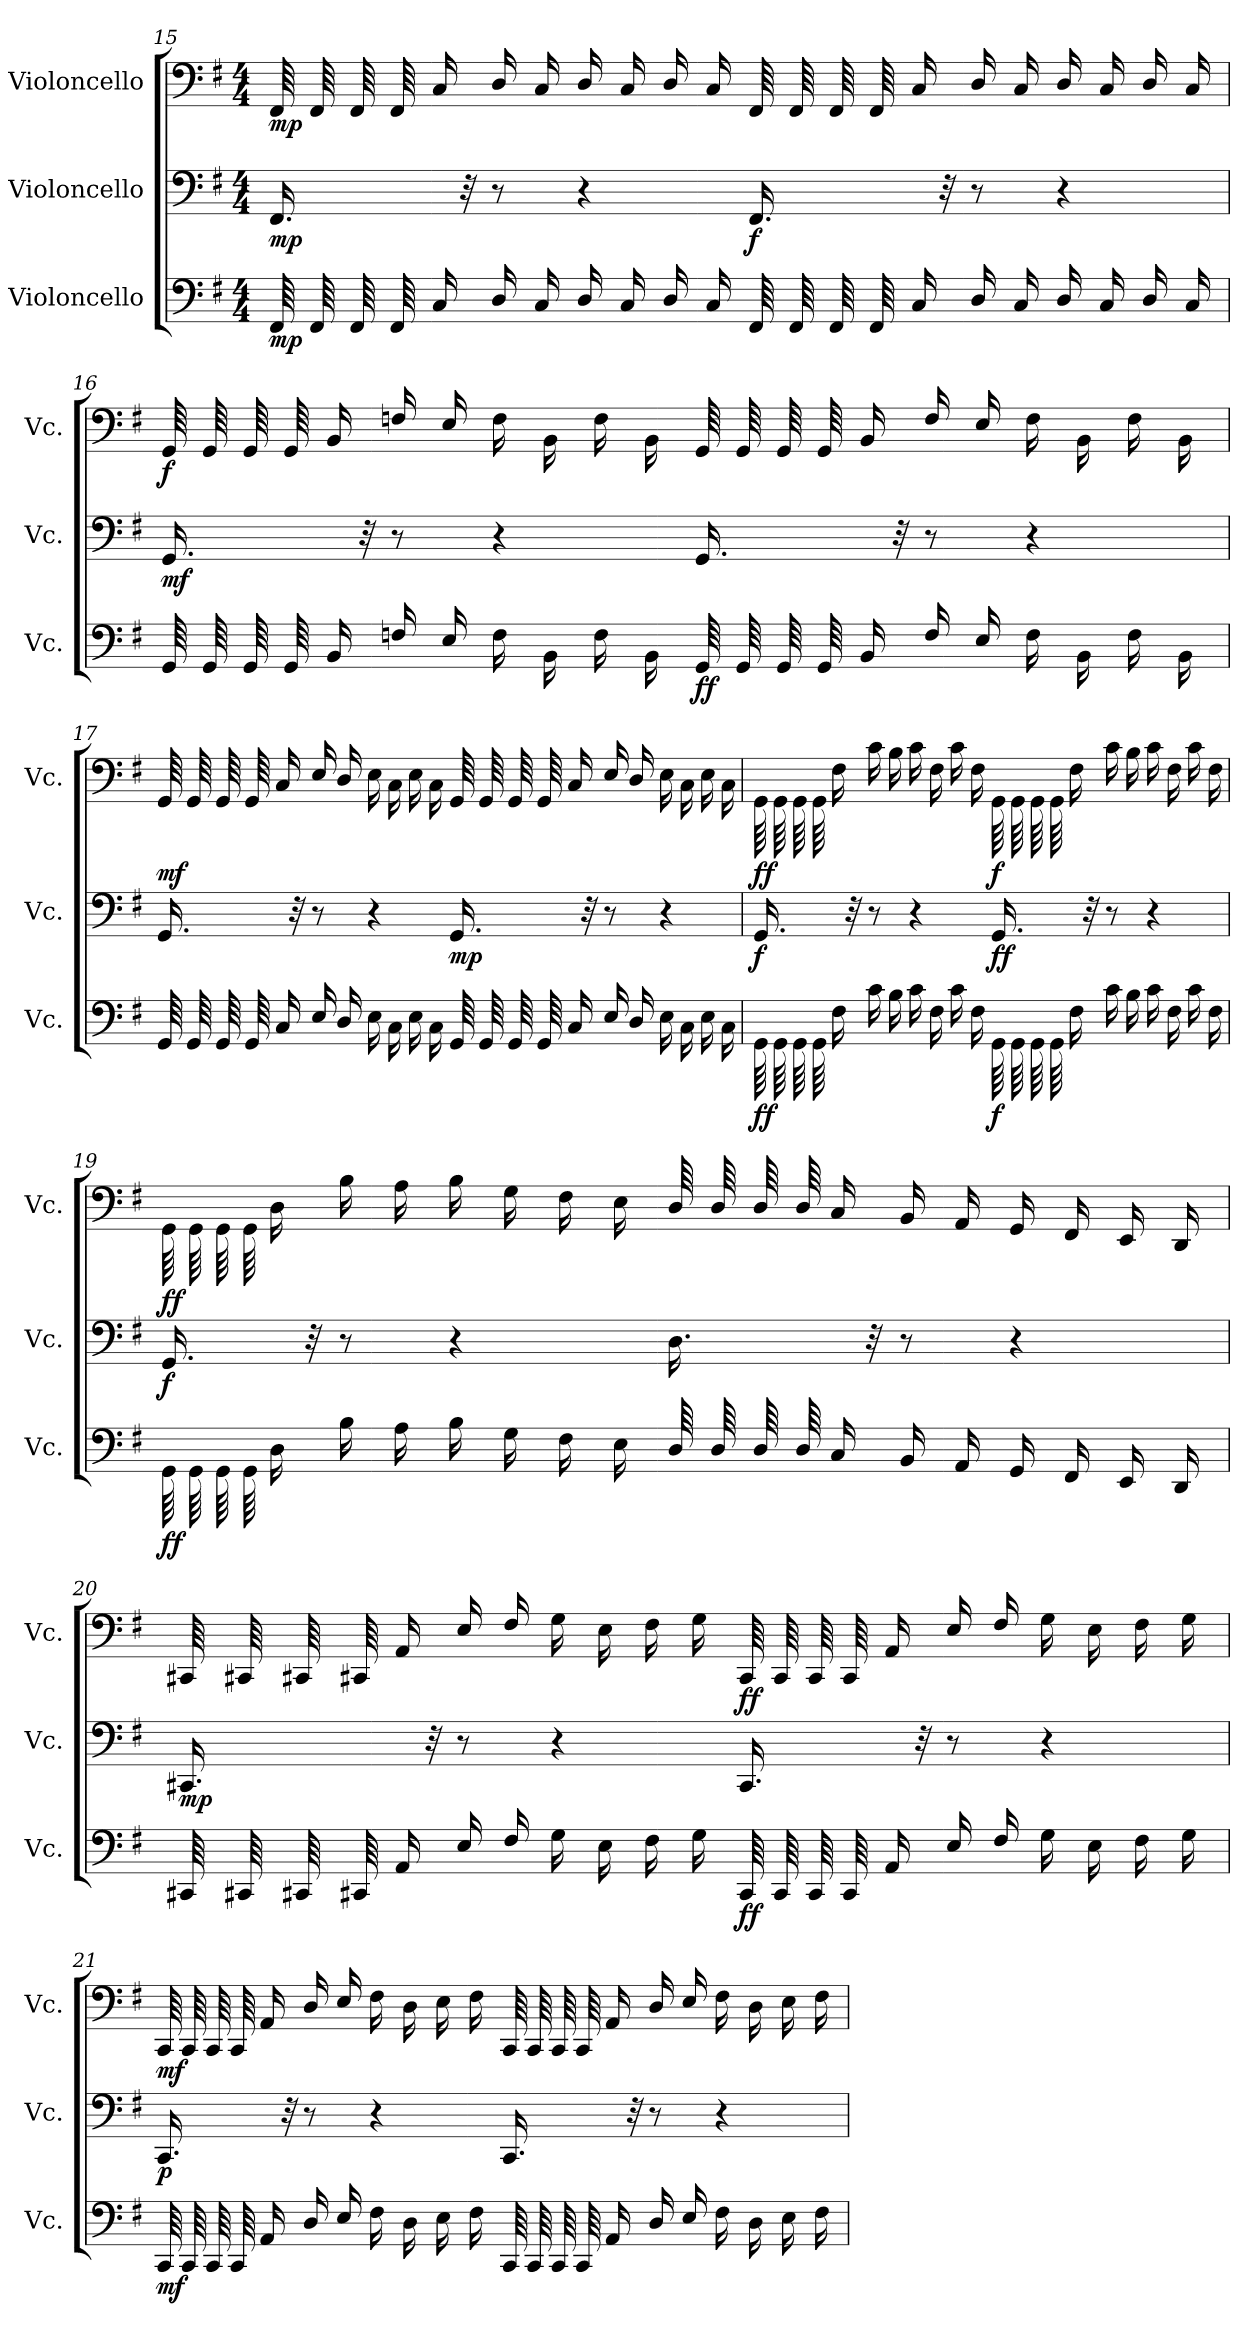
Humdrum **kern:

**kern	**dynam	**kern	**dynam	**kern	**dynam
*part3	*part3	*part2	*part2	*part1	*part1
*staff3	*staff3	*staff2	*staff2	*staff1	*staff1
*I"Violoncello	*	*I"Violoncello	*	*I"Violoncello	*
*I'Vc.	*	*I'Vc.	*	*I'Vc.	*
!!LO:LB:g=z
*clefF4	*	*clefF4	*	*clefF4	*
*k[f#]	*	*k[f#]	*	*k[f#]	*
*M4/4	*	*M4/4	*	*M4/4	*
=15	=15	=15	=15	=15	=15
!	!LO:DY:b	!	!LO:DY:b	!	!LO:DY:b
*tremolo	*	*	*	*	*
*	*	*	*	*tremolo	*
64FF#/LLLL	mp	16.FF#/	mp	64FF#/LLLL	mp
64FF#/	.	.	.	64FF#/	.
64FF#/	.	.	.	64FF#/	.
64FF#/	.	.	.	64FF#/	.
*	*	*	*	*Xtremolo	*
*Xtremolo	*	*	*	*	*
*	*	*	*	*MM80	*
16C/	.	.	.	16C/	.
.	.	32r	.	.	.
16D/	.	8r	.	16D/	.
16C/JJ	.	.	.	16C/JJ	.
16D/LL	.	4r	.	16D/LL	.
16C/	.	.	.	16C/	.
16D/	.	.	.	16D/	.
16C/JJ	.	.	.	16C/JJ	.
!	!	!	!LO:DY:b	!	!
*tremolo	*	*	*	*	*
*	*	*	*	*tremolo	*
64FF#/LLLL	.	16.FF#/	f	64FF#/LLLL	.
64FF#/	.	.	.	64FF#/	.
64FF#/	.	.	.	64FF#/	.
64FF#/	.	.	.	64FF#/	.
*	*	*	*	*Xtremolo	*
*Xtremolo	*	*	*	*	*
16C/	.	.	.	16C/	.
.	.	32r	.	.	.
16D/	.	8r	.	16D/	.
16C/JJ	.	.	.	16C/JJ	.
16D/LL	.	4r	.	16D/LL	.
16C/	.	.	.	16C/	.
16D/	.	.	.	16D/	.
16C/JJ	.	.	.	16C/JJ	.
=16	=16	=16	=16	=16	=16
!	!	!	!LO:DY:b	!	!LO:DY:b
*tremolo	*	*	*	*	*
*	*	*	*	*tremolo	*
64GG/LLLL	.	16.GG/	mf	64GG/LLLL	f
64GG/	.	.	.	64GG/	.
64GG/	.	.	.	64GG/	.
64GG/	.	.	.	64GG/	.
*	*	*	*	*Xtremolo	*
*Xtremolo	*	*	*	*	*
16BB/	.	.	.	16BB/	.
.	.	32r	.	.	.
16Fn/	.	8r	.	16Fn/	.
16E/JJ	.	.	.	16E/JJ	.
16F\LL	.	4r	.	16F\LL	.
16BB\	.	.	.	16BB\	.
16F\	.	.	.	16F\	.
16BB\JJ	.	.	.	16BB\JJ	.
!	!LO:DY:b	!	!	!	!
*tremolo	*	*	*	*	*
*	*	*	*	*tremolo	*
64GG/LLLL	ff	16.GG/	.	64GG/LLLL	.
64GG/	.	.	.	64GG/	.
64GG/	.	.	.	64GG/	.
64GG/	.	.	.	64GG/	.
*	*	*	*	*Xtremolo	*
*Xtremolo	*	*	*	*	*
16BB/	.	.	.	16BB/	.
.	.	32r	.	.	.
16F/	.	8r	.	16F/	.
16E/JJ	.	.	.	16E/JJ	.
16F\LL	.	4r	.	16F\LL	.
16BB\	.	.	.	16BB\	.
16F\	.	.	.	16F\	.
16BB\JJ	.	.	.	16BB\JJ	.
!!LO:LB:g=z
=17	=17	=17	=17	=17	=17
*	*	*	*	*MM75	*
!	!	!	!	!	!LO:DY:b
*tremolo	*	*	*	*	*
*	*	*	*	*tremolo	*
64GG/LLLL	.	16.GG/	.	64GG/LLLL	mf
64GG/	.	.	.	64GG/	.
64GG/	.	.	.	64GG/	.
64GG/	.	.	.	64GG/	.
*	*	*	*	*Xtremolo	*
*Xtremolo	*	*	*	*	*
16C/	.	.	.	16C/	.
.	.	32r	.	.	.
16E/	.	8r	.	16E/	.
16D/JJ	.	.	.	16D/JJ	.
16E\LL	.	4r	.	16E\LL	.
16C\	.	.	.	16C\	.
16E\	.	.	.	16E\	.
16C\JJ	.	.	.	16C\JJ	.
!	!	!	!LO:DY:b	!	!
*tremolo	*	*	*	*	*
*	*	*	*	*tremolo	*
64GG/LLLL	.	16.GG/	mp	64GG/LLLL	.
64GG/	.	.	.	64GG/	.
64GG/	.	.	.	64GG/	.
64GG/	.	.	.	64GG/	.
*	*	*	*	*Xtremolo	*
*Xtremolo	*	*	*	*	*
16C/	.	.	.	16C/	.
.	.	32r	.	.	.
16E/	.	8r	.	16E/	.
16D/JJ	.	.	.	16D/JJ	.
16E\LL	.	4r	.	16E\LL	.
16C\	.	.	.	16C\	.
16E\	.	.	.	16E\	.
16C\JJ	.	.	.	16C\JJ	.
=18	=18	=18	=18	=18	=18
!	!LO:DY:b	!	!LO:DY:b	!	!LO:DY:b
*tremolo	*	*	*	*	*
*	*	*	*	*tremolo	*
64GG\LLLL	ff	16.GG/	f	64GG\LLLL	ff
64GG\	.	.	.	64GG\	.
64GG\	.	.	.	64GG\	.
64GG\	.	.	.	64GG\	.
*	*	*	*	*Xtremolo	*
*Xtremolo	*	*	*	*	*
16F#\	.	.	.	16F#\	.
.	.	32r	.	.	.
16c\	.	8r	.	16c\	.
16B\JJ	.	.	.	16B\JJ	.
16c\LL	.	4r	.	16c\LL	.
16F#\	.	.	.	16F#\	.
16c\	.	.	.	16c\	.
16F#\JJ	.	.	.	16F#\JJ	.
!	!LO:DY:b	!	!LO:DY:b	!	!LO:DY:b
*tremolo	*	*	*	*	*
*	*	*	*	*tremolo	*
64GG\LLLL	f	16.GG/	ff	64GG\LLLL	f
64GG\	.	.	.	64GG\	.
64GG\	.	.	.	64GG\	.
64GG\	.	.	.	64GG\	.
*	*	*	*	*Xtremolo	*
*Xtremolo	*	*	*	*	*
16F#\	.	.	.	16F#\	.
.	.	32r	.	.	.
16c\	.	8r	.	16c\	.
16B\JJ	.	.	.	16B\JJ	.
16c\LL	.	4r	.	16c\LL	.
16F#\	.	.	.	16F#\	.
16c\	.	.	.	16c\	.
16F#\JJ	.	.	.	16F#\JJ	.
!!LO:LB:g=z
=19	=19	=19	=19	=19	=19
!	!LO:DY:b	!	!LO:DY:b	!	!LO:DY:b
*tremolo	*	*	*	*	*
*	*	*	*	*tremolo	*
64GG\LLLL	ff	16.GG/	f	64GG\LLLL	ff
64GG\	.	.	.	64GG\	.
64GG\	.	.	.	64GG\	.
64GG\	.	.	.	64GG\	.
*	*	*	*	*Xtremolo	*
*Xtremolo	*	*	*	*	*
16D\	.	.	.	16D\	.
.	.	32r	.	.	.
16B\	.	8r	.	16B\	.
16A\JJ	.	.	.	16A\JJ	.
16B\LL	.	4r	.	16B\LL	.
16G\	.	.	.	16G\	.
16F#\	.	.	.	16F#\	.
16E\JJ	.	.	.	16E\JJ	.
*tremolo	*	*	*	*	*
*	*	*	*	*tremolo	*
64D/LLLL	.	16.D\	.	64D/LLLL	.
64D/	.	.	.	64D/	.
64D/	.	.	.	64D/	.
64D/	.	.	.	64D/	.
*	*	*	*	*Xtremolo	*
*Xtremolo	*	*	*	*	*
16C/	.	.	.	16C/	.
.	.	32r	.	.	.
16BB/	.	8r	.	16BB/	.
16AA/JJ	.	.	.	16AA/JJ	.
16GG/LL	.	4r	.	16GG/LL	.
16FF#/	.	.	.	16FF#/	.
16EE/	.	.	.	16EE/	.
*	*	*	*	*MM40	*
16DD/JJ	.	.	.	16DD/JJ	.
=20	=20	=20	=20	=20	=20
!	!	!	!LO:DY:b	!	!
*tremolo	*	*	*	*	*
*	*	*	*	*tremolo	*
64CC#X/LLLL	.	16.CC#X/	mp	64CC#X/LLLL	.
64CC#X/	.	.	.	64CC#X/	.
64CC#X/	.	.	.	64CC#X/	.
64CC#X/	.	.	.	64CC#X/	.
*	*	*	*	*Xtremolo	*
*Xtremolo	*	*	*	*	*
*	*	*	*	*MM70	*
16AA/	.	.	.	16AA/	.
.	.	32r	.	.	.
16E/	.	8r	.	16E/	.
*	*	*	*	*MM75	*
16F#/JJ	.	.	.	16F#/JJ	.
16G\LL	.	4r	.	16G\LL	.
16E\	.	.	.	16E\	.
16F#\	.	.	.	16F#\	.
16G\JJ	.	.	.	16G\JJ	.
!	!LO:DY:b	!	!	!	!LO:DY:b
*tremolo	*	*	*	*	*
*	*	*	*	*tremolo	*
64CC#/LLLL	ff	16.CC#/	.	64CC#/LLLL	ff
64CC#/	.	.	.	64CC#/	.
64CC#/	.	.	.	64CC#/	.
64CC#/	.	.	.	64CC#/	.
*	*	*	*	*Xtremolo	*
*Xtremolo	*	*	*	*	*
16AA/	.	.	.	16AA/	.
.	.	32r	.	.	.
16E/	.	8r	.	16E/	.
16F#/JJ	.	.	.	16F#/JJ	.
16G\LL	.	4r	.	16G\LL	.
16E\	.	.	.	16E\	.
16F#\	.	.	.	16F#\	.
16G\JJ	.	.	.	16G\JJ	.
!!LO:PB:g=z
=21	=21	=21	=21	=21	=21
!	!LO:DY:b	!	!LO:DY:b	!	!LO:DY:b
*tremolo	*	*	*	*	*
*	*	*	*	*tremolo	*
64CC/LLLL	mf	16.CC/	p	64CC/LLLL	mf
64CC/	.	.	.	64CC/	.
64CC/	.	.	.	64CC/	.
64CC/	.	.	.	64CC/	.
*	*	*	*	*Xtremolo	*
*Xtremolo	*	*	*	*	*
16AA/	.	.	.	16AA/	.
.	.	32r	.	.	.
16D/	.	8r	.	16D/	.
16E/JJ	.	.	.	16E/JJ	.
16F#\LL	.	4r	.	16F#\LL	.
16D\	.	.	.	16D\	.
16E\	.	.	.	16E\	.
16F#\JJ	.	.	.	16F#\JJ	.
*	*	*	*	*MM80	*
*tremolo	*	*	*	*	*
*	*	*	*	*tremolo	*
64CC/LLLL	.	16.CC/	.	64CC/LLLL	.
64CC/	.	.	.	64CC/	.
64CC/	.	.	.	64CC/	.
64CC/	.	.	.	64CC/	.
*	*	*	*	*Xtremolo	*
*Xtremolo	*	*	*	*	*
16AA/	.	.	.	16AA/	.
.	.	32r	.	.	.
16D/	.	8r	.	16D/	.
16E/JJ	.	.	.	16E/JJ	.
16F#\LL	.	4r	.	16F#\LL	.
16D\	.	.	.	16D\	.
16E\	.	.	.	16E\	.
16F#\JJ	.	.	.	16F#\JJ	.
=	=	=	=	=	=
*-	*-	*-	*-	*-	*-
